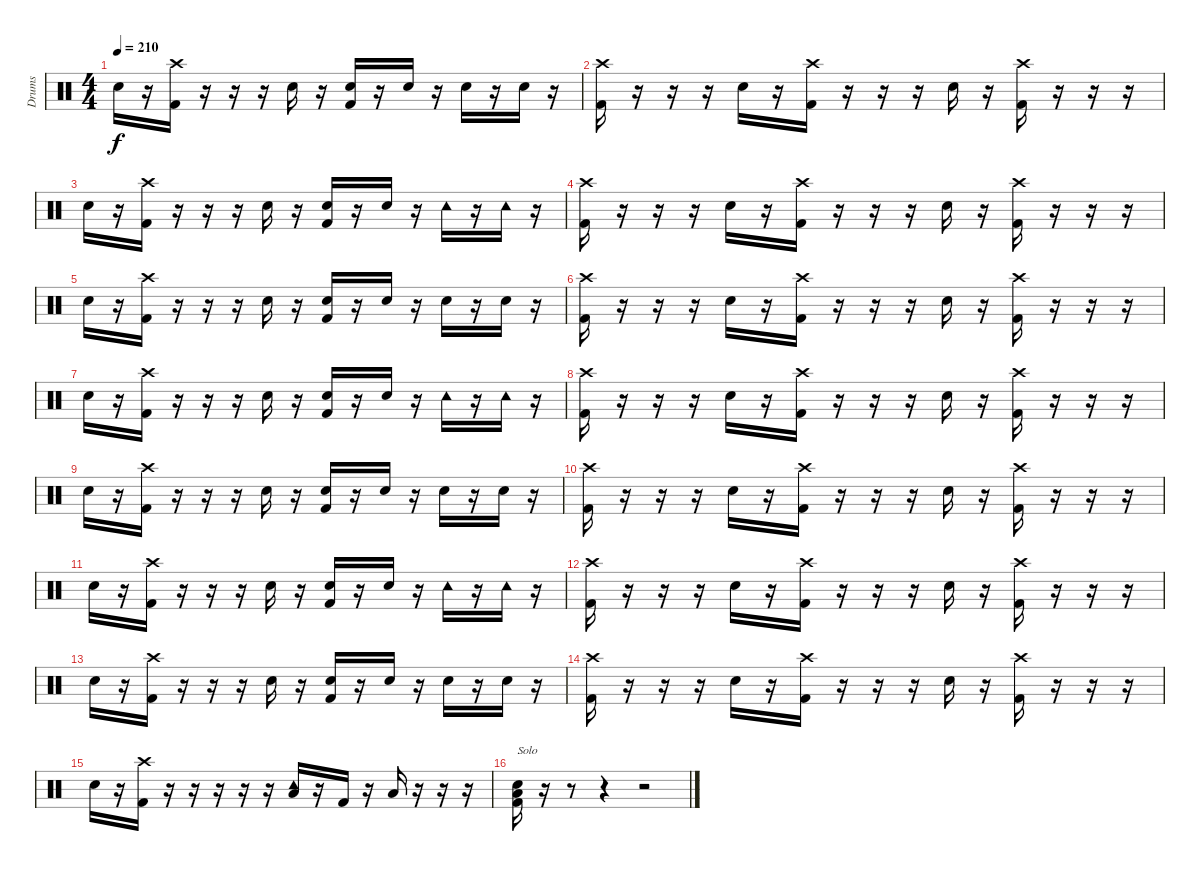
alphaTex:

\track ("Drums" "Drums") {instrument percussion}
\staff {score}
\articulation defaults
\ts (4 4)
\tempo 210
\clef neutral
\ks c "Snare (hit) 2".16{dy f}
r.16 ("Crash high (hit)" "Kick (hit) 2").16 r.16 r.16 r.16 "Snare (hit) 2".16 r.16 ("Snare (hit) 2" "Kick (hit) 2").16 r.16 "Snare (hit) 2".16 r.16 "Snare (hit) 2".16 r.16 "Snare (hit) 2".16 r.16 |
("Crash high (hit)" "Kick (hit) 2").16 r.16 r.16 r.16 "Snare (hit) 2".16 r.16 ("Crash high (hit)" "Kick (hit) 2").16 r.16 r.16 r.16 "Snare (hit) 2".16 r.16 ("Crash high (hit)" "Kick (hit) 2").16 r.16 r.16 r.16 |
"Snare (hit) 2".16 r.16 ("Crash high (hit)" "Kick (hit) 2").16 r.16 r.16 r.16 "Snare (hit) 2".16 r.16 ("Snare (hit) 2" "Kick (hit) 2").16 r.16 "Snare (hit) 2".16 r.16 "Tambourine (hit)".16 r.16 "Tambourine (hit)".16 r.16 |
("Crash high (hit)" "Kick (hit) 2").16 r.16 r.16 r.16 "Snare (hit) 2".16 r.16 ("Crash high (hit)" "Kick (hit) 2").16 r.16 r.16 r.16 "Snare (hit) 2".16 r.16 ("Crash high (hit)" "Kick (hit) 2").16 r.16 r.16 r.16 |
"Snare (hit) 2".16 r.16 ("Crash high (hit)" "Kick (hit) 2").16 r.16 r.16 r.16 "Snare (hit) 2".16 r.16 ("Snare (hit) 2" "Kick (hit) 2").16 r.16 "Snare (hit) 2".16 r.16 "Snare (hit) 2".16 r.16 "Snare (hit) 2".16 r.16 |
("Crash high (hit)" "Kick (hit) 2").16 r.16 r.16 r.16 "Snare (hit) 2".16 r.16 ("Crash high (hit)" "Kick (hit) 2").16 r.16 r.16 r.16 "Snare (hit) 2".16 r.16 ("Crash high (hit)" "Kick (hit) 2").16 r.16 r.16 r.16 |
"Snare (hit) 2".16 r.16 ("Crash high (hit)" "Kick (hit) 2").16 r.16 r.16 r.16 "Snare (hit) 2".16 r.16 ("Snare (hit) 2" "Kick (hit) 2").16 r.16 "Snare (hit) 2".16 r.16 "Tambourine (hit)".16 r.16 "Tambourine (hit)".16 r.16 |
("Crash high (hit)" "Kick (hit) 2").16 r.16 r.16 r.16 "Snare (hit) 2".16 r.16 ("Crash high (hit)" "Kick (hit) 2").16 r.16 r.16 r.16 "Snare (hit) 2".16 r.16 ("Crash high (hit)" "Kick (hit) 2").16 r.16 r.16 r.16 |
"Snare (hit) 2".16 r.16 ("Crash high (hit)" "Kick (hit) 2").16 r.16 r.16 r.16 "Snare (hit) 2".16 r.16 ("Snare (hit) 2" "Kick (hit) 2").16 r.16 "Snare (hit) 2".16 r.16 "Snare (hit) 2".16 r.16 "Snare (hit) 2".16 r.16 |
("Crash high (hit)" "Kick (hit) 2").16 r.16 r.16 r.16 "Snare (hit) 2".16 r.16 ("Crash high (hit)" "Kick (hit) 2").16 r.16 r.16 r.16 "Snare (hit) 2".16 r.16 ("Crash high (hit)" "Kick (hit) 2").16 r.16 r.16 r.16 |
"Snare (hit) 2".16 r.16 ("Crash high (hit)" "Kick (hit) 2").16 r.16 r.16 r.16 "Snare (hit) 2".16 r.16 ("Snare (hit) 2" "Kick (hit) 2").16 r.16 "Snare (hit) 2".16 r.16 "Tambourine (hit)".16 r.16 "Tambourine (hit)".16 r.16 |
("Crash high (hit)" "Kick (hit) 2").16 r.16 r.16 r.16 "Snare (hit) 2".16 r.16 ("Crash high (hit)" "Kick (hit) 2").16 r.16 r.16 r.16 "Snare (hit) 2".16 r.16 ("Crash high (hit)" "Kick (hit) 2").16 r.16 r.16 r.16 |
"Snare (hit) 2".16 r.16 ("Crash high (hit)" "Kick (hit) 2").16 r.16 r.16 r.16 "Snare (hit) 2".16 r.16 ("Snare (hit) 2" "Kick (hit) 2").16 r.16 "Snare (hit) 2".16 r.16 "Snare (hit) 2".16 r.16 "Snare (hit) 2".16 r.16 |
("Crash high (hit)" "Kick (hit) 2").16 r.16 r.16 r.16 "Snare (hit) 2".16 r.16 ("Crash high (hit)" "Kick (hit) 2").16 r.16 r.16 r.16 "Snare (hit) 2".16 r.16 ("Crash high (hit)" "Kick (hit) 2").16 r.16 r.16 r.16 |
"Snare (hit) 2".16 r.16 ("Crash high (hit)" "Kick (hit) 2").16 r.16 r.16 r.16 r.16 r.16 ("Tambourine (hit)" "Low Floor Tom (hit)").16 r.16 "Kick (hit) 2".16 r.16 "Low Floor Tom (hit)".16 r.16 r.16 r.16 |
("Low Floor Tom (hit)" "Snare (hit) 2" "Kick (hit) 2").16{txt "Solo"} r.16 r.8 r.4 r.2
